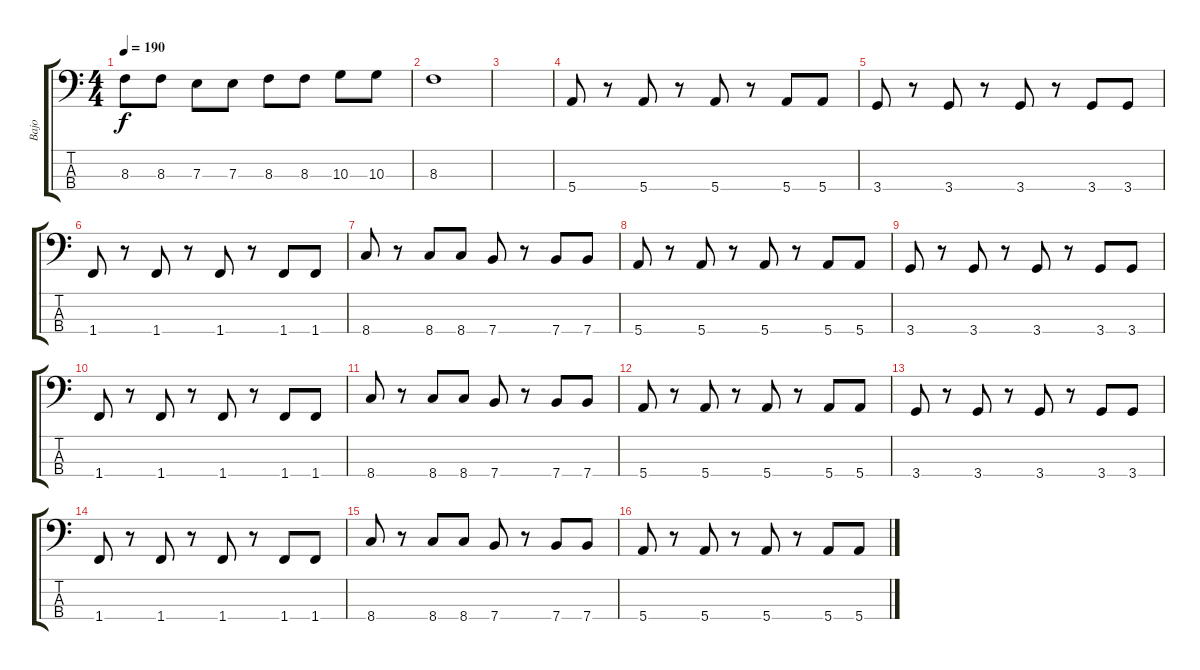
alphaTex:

\track ("Bajo" "Bajo") {instrument electricbassfinger}
\staff {score tabs}
\tuning (G2 D2 A1 E1) {hide}
\ts (4 4)
\tempo 190
\clef f4
\ks c
8.3.8{dy f} 8.3.8 7.3.8 7.3.8 8.3.8 8.3.8 10.3.8 10.3.8 |
8.3.1 |
|
5.4.8 r.8 5.4.8 r.8 5.4.8 r.8 5.4.8 5.4.8 |
3.4.8 r.8 3.4.8 r.8 3.4.8 r.8 3.4.8 3.4.8 |
1.4.8 r.8 1.4.8 r.8 1.4.8 r.8 1.4.8 1.4.8 |
8.4.8 r.8 8.4.8 8.4.8 7.4.8 r.8 7.4.8 7.4.8 |
5.4.8 r.8 5.4.8 r.8 5.4.8 r.8 5.4.8 5.4.8 |
3.4.8 r.8 3.4.8 r.8 3.4.8 r.8 3.4.8 3.4.8 |
1.4.8 r.8 1.4.8 r.8 1.4.8 r.8 1.4.8 1.4.8 |
8.4.8 r.8 8.4.8 8.4.8 7.4.8 r.8 7.4.8 7.4.8 |
5.4.8 r.8 5.4.8 r.8 5.4.8 r.8 5.4.8 5.4.8 |
3.4.8 r.8 3.4.8 r.8 3.4.8 r.8 3.4.8 3.4.8 |
1.4.8 r.8 1.4.8 r.8 1.4.8 r.8 1.4.8 1.4.8 |
8.4.8 r.8 8.4.8 8.4.8 7.4.8 r.8 7.4.8 7.4.8 |
5.4.8 r.8 5.4.8 r.8 5.4.8 r.8 5.4.8 5.4.8
